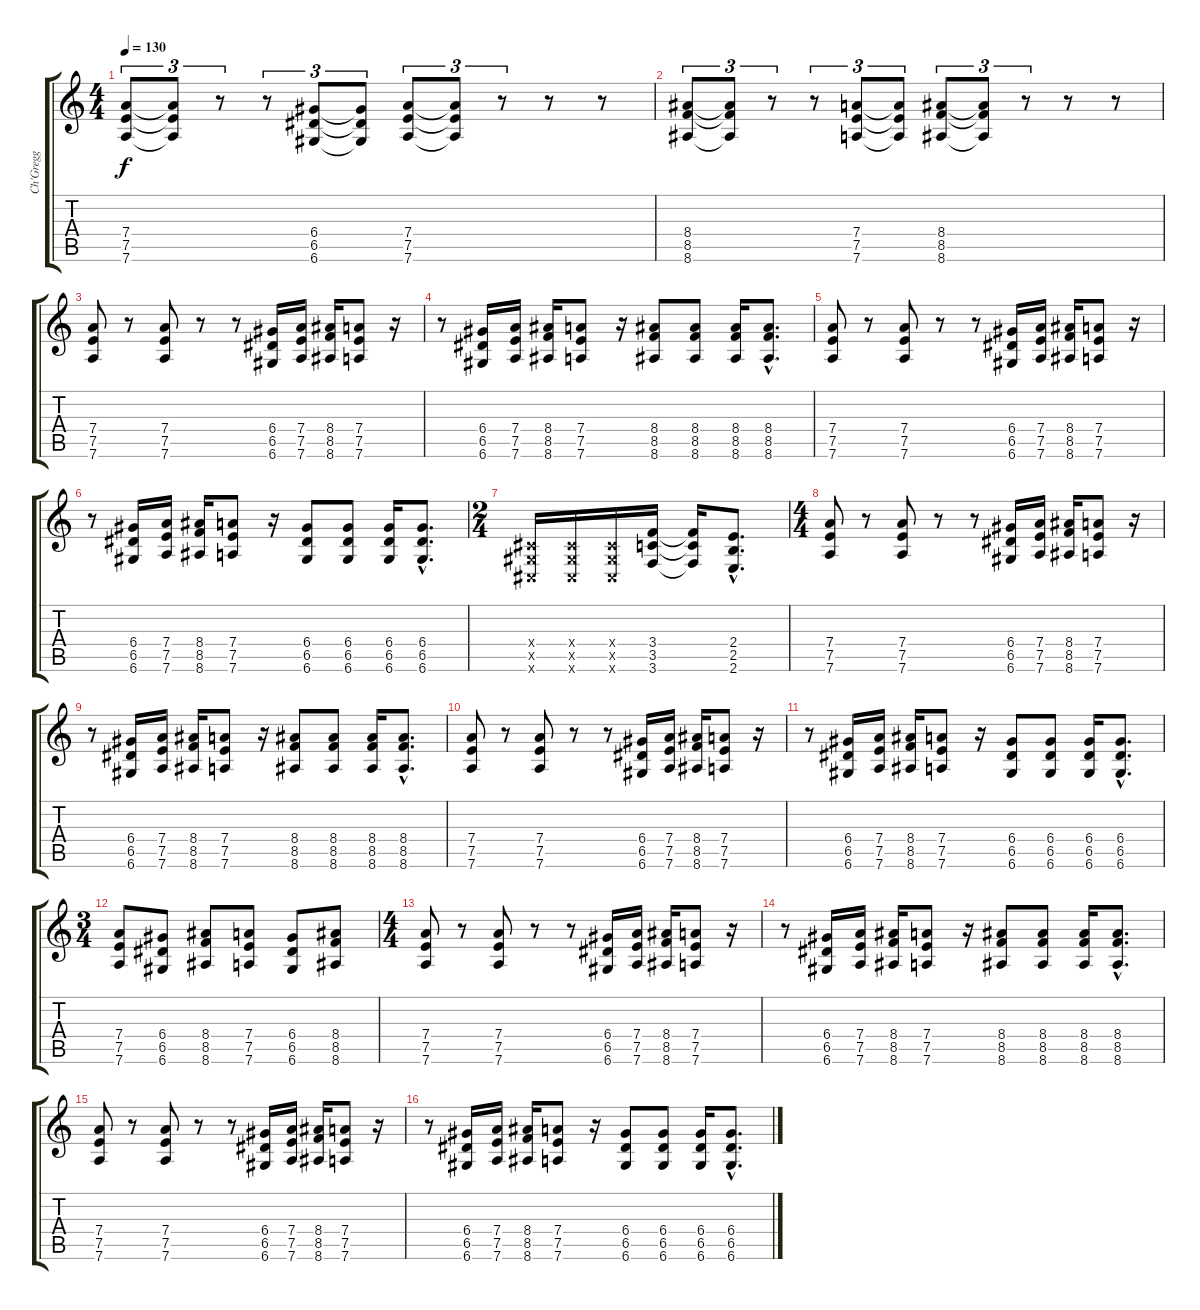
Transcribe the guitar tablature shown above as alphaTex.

\track ("Ch'Gregg" "Ch'Gregg") {instrument distortionguitar}
\staff {score tabs}
\tuning (E4 B3 G3 D3 A2 D2) {hide}
\ts (4 4)
\tempo 130
\clef g2
\ks c
(7.4 7.5 7.6).8{tu (3 2) dy f} (7.4{t} 7.5{t} 7.6{t}).8{tu (3 2)} r.8{tu (3 2)} r.8{tu (3 2)} (6.4 6.5 6.6).8{tu (3 2)} (6.4{t} 6.5{t} 6.6{t}).8{tu (3 2)} (7.4 7.5 7.6).8{tu (3 2)} (7.4{t} 7.5{t} 7.6{t}).8{tu (3 2)} r.8{tu (3 2)} r.8 r.8 |
(8.4 8.5 8.6).8{tu (3 2)} (8.4{t} 8.5{t} 8.6{t}).8{tu (3 2)} r.8{tu (3 2)} r.8{tu (3 2)} (7.4 7.5 7.6).8{tu (3 2)} (7.4{t} 7.5{t} 7.6{t}).8{tu (3 2)} (8.4 8.5 8.6).8{tu (3 2)} (8.4{t} 8.5{t} 8.6{t}).8{tu (3 2)} r.8{tu (3 2)} r.8 r.8 |
(7.4 7.5 7.6).8 r.8 (7.4 7.5 7.6).8 r.8 r.8 (6.4 6.5 6.6).16 (7.4 7.5 7.6).16 (8.4 8.5 8.6).16 (7.4 7.5 7.6).8 r.16 |
r.8 (6.4 6.5 6.6).16 (7.4 7.5 7.6).16 (8.4 8.5 8.6).16 (7.4 7.5 7.6).8 r.16 (8.4 8.5 8.6).8 (8.4 8.5 8.6).8 (8.4 8.5 8.6).16 (8.4{hac} 8.5{hac} 8.6{hac}).8{d} |
(7.4 7.5 7.6).8 r.8 (7.4 7.5 7.6).8 r.8 r.8 (6.4 6.5 6.6).16 (7.4 7.5 7.6).16 (8.4 8.5 8.6).16 (7.4 7.5 7.6).8 r.16 |
r.8 (6.4 6.5 6.6).16 (7.4 7.5 7.6).16 (8.4 8.5 8.6).16 (7.4 7.5 7.6).8 r.16 (6.4 6.5 6.6).8 (6.4 6.5 6.6).8 (6.4 6.5 6.6).16 (6.4{hac} 6.5{hac} 6.6{hac}).8{d} |
\ts (2 4)
(-1.4{x} -1.5{x} -1.6{x}).16 (-1.4{x} -1.5{x} -1.6{x}).16 (-1.4{x} -1.5{x} -1.6{x}).16 (3.4 3.5 3.6).16 (3.4{t} 3.5{t} 3.6{t}).16 (2.4{hac} 2.5{hac} 2.6{hac}).8{d} |
\ts (4 4)
(7.4 7.5 7.6).8 r.8 (7.4 7.5 7.6).8 r.8 r.8 (6.4 6.5 6.6).16 (7.4 7.5 7.6).16 (8.4 8.5 8.6).16 (7.4 7.5 7.6).8 r.16 |
r.8 (6.4 6.5 6.6).16 (7.4 7.5 7.6).16 (8.4 8.5 8.6).16 (7.4 7.5 7.6).8 r.16 (8.4 8.5 8.6).8 (8.4 8.5 8.6).8 (8.4 8.5 8.6).16 (8.4{hac} 8.5{hac} 8.6{hac}).8{d} |
(7.4 7.5 7.6).8 r.8 (7.4 7.5 7.6).8 r.8 r.8 (6.4 6.5 6.6).16 (7.4 7.5 7.6).16 (8.4 8.5 8.6).16 (7.4 7.5 7.6).8 r.16 |
r.8 (6.4 6.5 6.6).16 (7.4 7.5 7.6).16 (8.4 8.5 8.6).16 (7.4 7.5 7.6).8 r.16 (6.4 6.5 6.6).8 (6.4 6.5 6.6).8 (6.4 6.5 6.6).16 (6.4{hac} 6.5{hac} 6.6{hac}).8{d} |
\ts (3 4)
(7.4 7.5 7.6).8 (6.4 6.5 6.6).8 (8.4 8.5 8.6).8 (7.4 7.5 7.6).8 (6.4 6.5 6.6).8 (8.4 8.5 8.6).8 |
\ts (4 4)
(7.4 7.5 7.6).8 r.8 (7.4 7.5 7.6).8 r.8 r.8 (6.4 6.5 6.6).16 (7.4 7.5 7.6).16 (8.4 8.5 8.6).16 (7.4 7.5 7.6).8 r.16 |
r.8 (6.4 6.5 6.6).16 (7.4 7.5 7.6).16 (8.4 8.5 8.6).16 (7.4 7.5 7.6).8 r.16 (8.4 8.5 8.6).8 (8.4 8.5 8.6).8 (8.4 8.5 8.6).16 (8.4{hac} 8.5{hac} 8.6{hac}).8{d} |
(7.4 7.5 7.6).8 r.8 (7.4 7.5 7.6).8 r.8 r.8 (6.4 6.5 6.6).16 (7.4 7.5 7.6).16 (8.4 8.5 8.6).16 (7.4 7.5 7.6).8 r.16 |
r.8 (6.4 6.5 6.6).16 (7.4 7.5 7.6).16 (8.4 8.5 8.6).16 (7.4 7.5 7.6).8 r.16 (6.4 6.5 6.6).8 (6.4 6.5 6.6).8 (6.4 6.5 6.6).16 (6.4{hac} 6.5{hac} 6.6{hac}).8{d}
